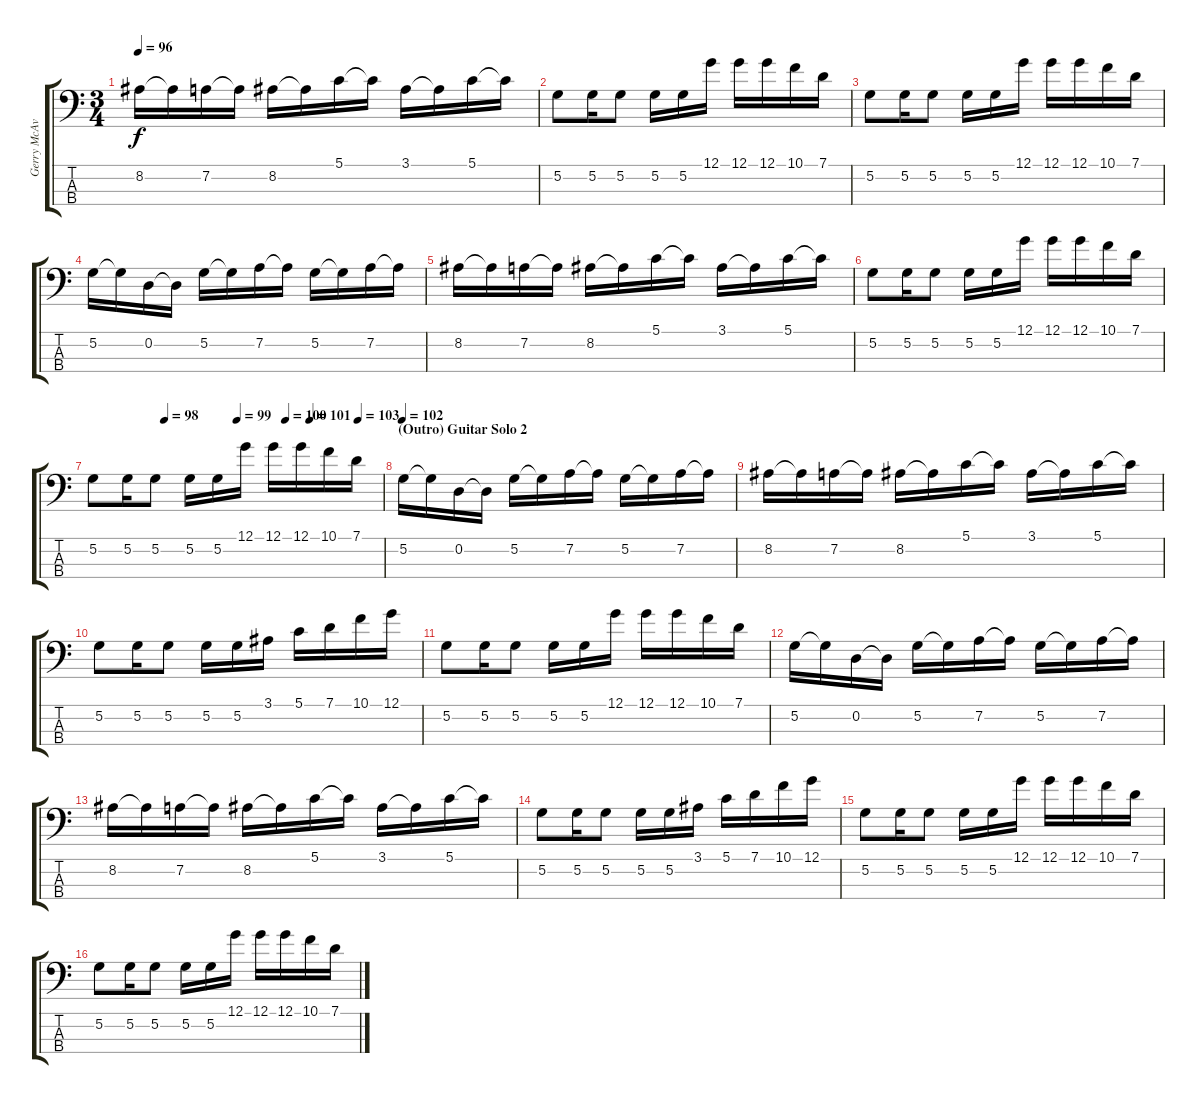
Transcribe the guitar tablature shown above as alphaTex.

\track ("Gerry McAvoy" "Gerry McAv") {instrument electricbassfinger}
\staff {score tabs}
\tuning (G2 D2 A1 E1) {hide}
\ts (3 4)
\tempo 96
\clef f4
\ks c
8.2.16{dy f} 8.2{t}.16 7.2.16 7.2{t}.16 8.2.16 8.2{t}.16 5.1.16 5.1{t}.16 3.1.16 3.1{t}.16 5.1.16 5.1{t}.16 |
5.2.8 5.2.16 5.2.8 5.2.16 5.2.16 12.1.16 12.1.16 12.1.16 10.1.16 7.1.16 |
5.2.8 5.2.16 5.2.8 5.2.16 5.2.16 12.1.16 12.1.16 12.1.16 10.1.16 7.1.16 |
5.2.16 5.2{t}.16 0.2.16 0.2{t}.16 5.2.16 5.2{t}.16 7.2.16 7.2{t}.16 5.2.16 5.2{t}.16 7.2.16 7.2{t}.16 |
8.2.16 8.2{t}.16 7.2.16 7.2{t}.16 8.2.16 8.2{t}.16 5.1.16 5.1{t}.16 3.1.16 3.1{t}.16 5.1.16 5.1{t}.16 |
5.2.8 5.2.16 5.2.8 5.2.16 5.2.16 12.1.16 12.1.16 12.1.16 10.1.16 7.1.16 |
\tempo (98 0.25)
\tempo (99 0.5)
\tempo (100 0.6666666666666666)
\tempo (101 0.75)
\tempo (103 0.9166666666666666)
5.2.8 5.2.16 5.2.8 5.2.16 5.2.16 12.1.16 12.1.16 12.1.16 10.1.16 7.1.16 |
\section ("" "(Outro) Guitar Solo 2")
\tempo 102
5.2.16 5.2{t}.16 0.2.16 0.2{t}.16 5.2.16 5.2{t}.16 7.2.16 7.2{t}.16 5.2.16 5.2{t}.16 7.2.16 7.2{t}.16 |
8.2.16 8.2{t}.16 7.2.16 7.2{t}.16 8.2.16 8.2{t}.16 5.1.16 5.1{t}.16 3.1.16 3.1{t}.16 5.1.16 5.1{t}.16 |
5.2.8 5.2.16 5.2.8 5.2.16 5.2.16 3.1.16 5.1.16 7.1.16 10.1.16 12.1.16 |
5.2.8 5.2.16 5.2.8 5.2.16 5.2.16 12.1.16 12.1.16 12.1.16 10.1.16 7.1.16 |
5.2.16 5.2{t}.16 0.2.16 0.2{t}.16 5.2.16 5.2{t}.16 7.2.16 7.2{t}.16 5.2.16 5.2{t}.16 7.2.16 7.2{t}.16 |
8.2.16 8.2{t}.16 7.2.16 7.2{t}.16 8.2.16 8.2{t}.16 5.1.16 5.1{t}.16 3.1.16 3.1{t}.16 5.1.16 5.1{t}.16 |
5.2.8 5.2.16 5.2.8 5.2.16 5.2.16 3.1.16 5.1.16 7.1.16 10.1.16 12.1.16 |
5.2.8 5.2.16 5.2.8 5.2.16 5.2.16 12.1.16 12.1.16 12.1.16 10.1.16 7.1.16 |
5.2.8 5.2.16 5.2.8 5.2.16 5.2.16 12.1.16 12.1.16 12.1.16 10.1.16 7.1.16
